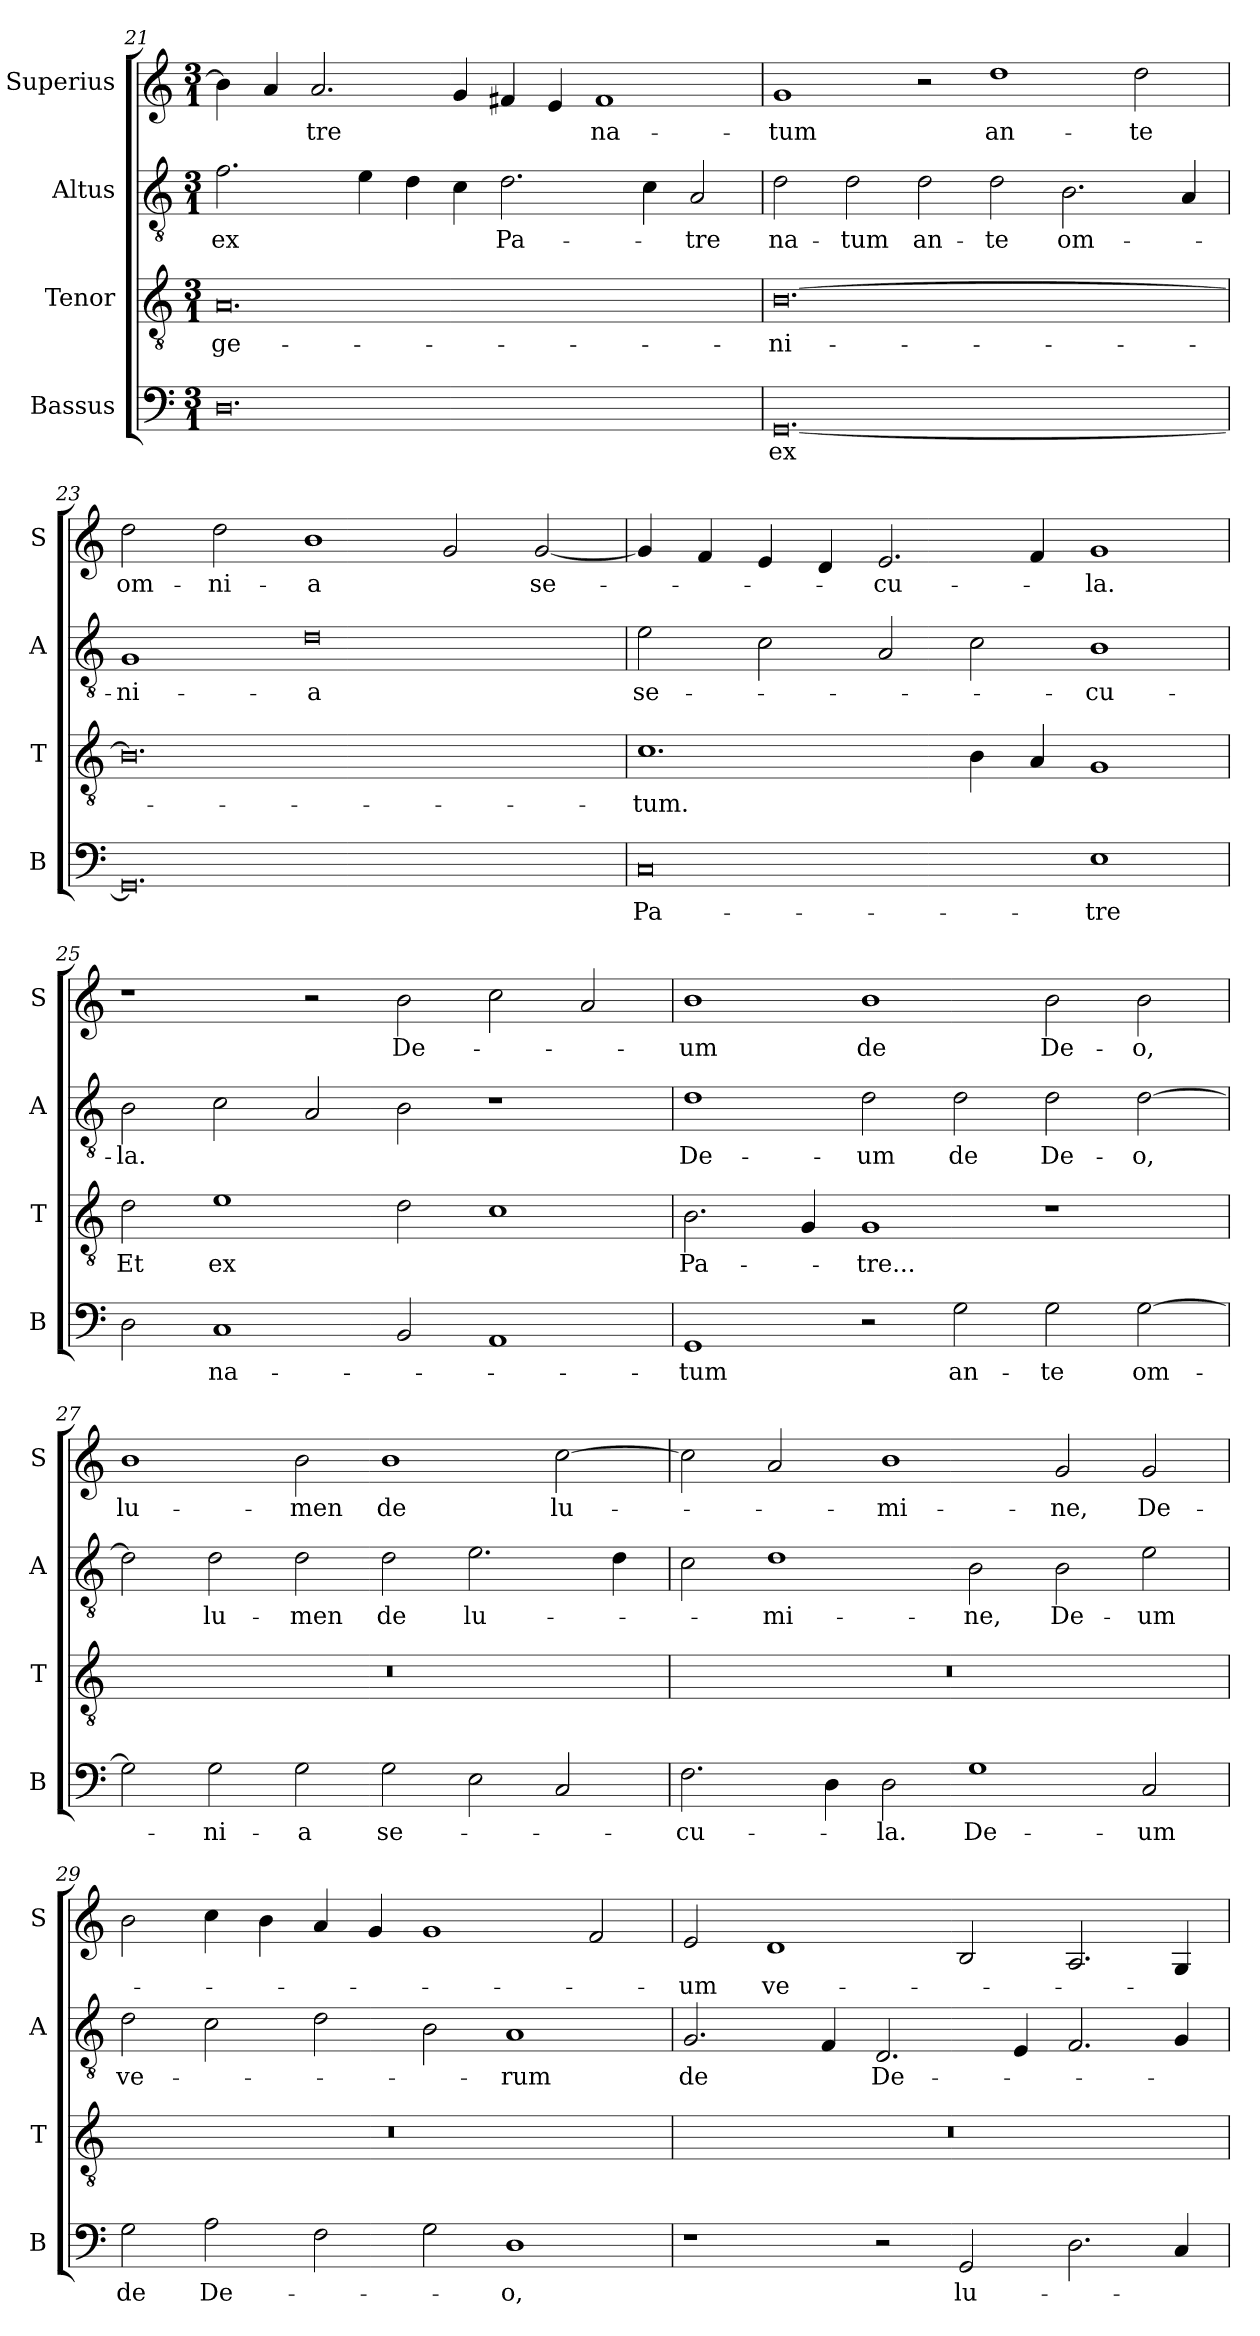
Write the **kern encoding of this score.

**kern	**text	**kern	**text	**kern	**text	**kern	**text
*part4	*part4	*part3	*part3	*part2	*part2	*part1	*part1
*staff4	*staff4	*staff3	*staff3	*staff2	*staff2	*staff1	*staff1
*I"Bassus	*	*I"Tenor	*	*I"Altus	*	*I"Superius	*
*I'B	*	*I'T	*	*I'A	*	*I'S	*
*clefF4	*	*clefGv2	*	*clefGv2	*	*clefG2	*
*k[]	*	*k[]	*	*k[]	*	*k[]	*
*M3/1	*	*M3/1	*	*M3/1	*	*M3/1	*
=21	=21	=21	=21	=21	=21	=21	=21
0.D	.	0.A	-ge-	2.f	ex	4b]	.
.	.	.	.	.	.	4a	.
.	.	.	.	.	.	2.a	-tre
.	.	.	.	4e	.	.	.
.	.	.	.	4d	.	.	.
.	.	.	.	4c	.	4g	.
.	.	.	.	2.d	Pa-	4f#i	.
.	.	.	.	.	.	4e	.
.	.	.	.	.	.	1f#i	na-
.	.	.	.	4c	.	.	.
.	.	.	.	2A	-tre	.	.
=22	=22	=22	=22	=22	=22	=22	=22
[0.GG	ex	[0.B	-ni-	2d	na-	1g	-tum
.	.	.	.	2d	-tum	.	.
.	.	.	.	2d	an-	2r	.
.	.	.	.	2d	-te	1dd	an-
.	.	.	.	2.B	om-	.	.
.	.	.	.	.	.	2dd	-te
.	.	.	.	4A	.	.	.
=23	=23	=23	=23	=23	=23	=23	=23
0.GG]	.	0.B]	.	1G	-ni-	2dd	om-
.	.	.	.	.	.	2dd	-ni-
.	.	.	.	0d	-a	1b	-a
.	.	.	.	.	.	2g	.
.	.	.	.	.	.	[2g	se-
=24	=24	=24	=24	=24	=24	=24	=24
0C	Pa-	1.c	-tum.	2e	se-	4g]	.
.	.	.	.	.	.	4f	.
.	.	.	.	2c	.	4e	.
.	.	.	.	.	.	4d	.
.	.	.	.	2A	.	2.e	-cu-
.	.	4B	.	2c	.	.	.
.	.	4A	.	.	.	4f	.
1E	-tre	1G	.	1B	-cu-	1g	-la.
=25	=25	=25	=25	=25	=25	=25	=25
2D	.	2d	Et	2B	-la.	1r	.
1C	na-	1e	ex	2c	.	.	.
.	.	.	.	2A	.	2r	.
2BB	.	2d	.	2B	.	2b	De-
1AA	.	1c	.	1r	.	2cc	.
.	.	.	.	.	.	2a	.
=26	=26	=26	=26	=26	=26	=26	=26
1GG	-tum	2.B	Pa-	1d	De-	1b	-um
.	.	4G	.	.	.	.	.
2r	.	1G	-tre...	2d	-um	1b	de
!	!	!	!	!	!LO:LY:i	!	!
2G	an-	.	.	2d	de	.	.
2G	-te	1r	.	2d	De-	2b	De-
[2G	om-	.	.	[2d	-o,	2b	-o,
=27	=27	=27	=27	=27	=27	=27	=27
2G]	.	0.r	.	2d]	.	1b	lu-
2G	-ni-	.	.	2d	lu-	.	.
2G	-a	.	.	2d	-men	2b	-men
2G	se-	.	.	2d	de	1b	de
2E	.	.	.	2.e	lu-	.	.
2C	.	.	.	.	.	[2cc	lu-
.	.	.	.	4d	.	.	.
=28	=28	=28	=28	=28	=28	=28	=28
2.F	-cu-	0.r	.	2c	.	2cc]	.
.	.	.	.	1d	-mi-	2a	.
4D	.	.	.	.	.	.	.
2D	-la.	.	.	.	.	1b	-mi-
1G	De-	.	.	2B	-ne,	.	.
!	!	!	!	!	!LO:LY:i	!	!
.	.	.	.	2B	De-	2g	-ne,
!	!	!	!	!	!LO:LY:i	!	!
2C	-um	.	.	2e	-um	2g	De-
=29	=29	=29	=29	=29	=29	=29	=29
!	!	!	!	!	!LO:LY:i	!	!
2G	de	0.r	.	2d	ve-	2b	.
2A	De-	.	.	2c	.	4cc	.
.	.	.	.	.	.	4b	.
2F	.	.	.	2d	.	4a	.
.	.	.	.	.	.	4g	.
2G	.	.	.	2B	.	1g	.
!	!	!	!	!	!LO:LY:i	!	!
1D	-o,	.	.	1A	-rum	.	.
.	.	.	.	.	.	2f	.
=30	=30	=30	=30	=30	=30	=30	=30
1r	.	0.r	.	2.G	de	2e	-um
.	.	.	.	.	.	1d	ve-
.	.	.	.	4F	.	.	.
2r	.	.	.	2.D	De-	.	.
2GG	lu-	.	.	.	.	2B	.
.	.	.	.	4E	.	.	.
2.D	.	.	.	2.F	.	2.A	.
4C	.	.	.	4G	.	4G	.
=	=	=	=	=	=	=	=
*-	*-	*-	*-	*-	*-	*-	*-
